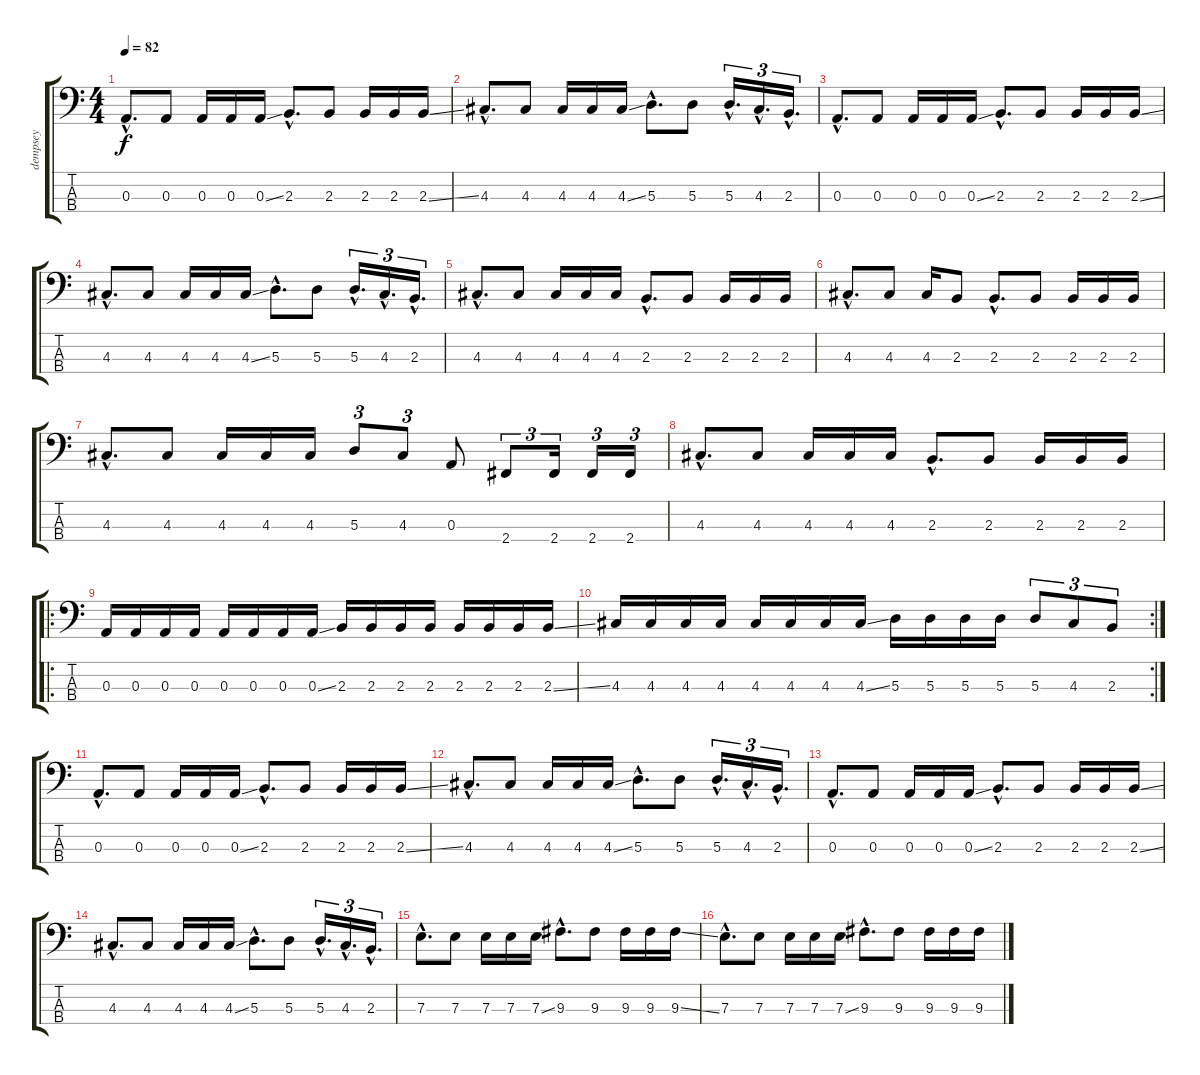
\track ("dempsey" "dempsey") {instrument electricbassfinger}
\staff {score tabs}
\tuning (G2 D2 A1 E1) {hide}
\ts (4 4)
\tempo 82
\clef f4
\ks c
0.3{hac}.8{d dy f} 0.3.8 0.3.16 0.3.16 0.3{ss}.16 2.3{hac}.8{d} 2.3.8 2.3.16 2.3.16 2.3{ss}.16 |
4.3{hac}.8{d} 4.3.8 4.3.16 4.3.16 4.3{ss}.16 5.3{hac}.8{d} 5.3.8 5.3{hac}.16{d tu (3 2)} 4.3{hac}.16{d tu (3 2)} 2.3{hac}.16{d tu (3 2)} |
0.3{hac}.8{d} 0.3.8 0.3.16 0.3.16 0.3{ss}.16 2.3{hac}.8{d} 2.3.8 2.3.16 2.3.16 2.3{ss}.16 |
4.3{hac}.8{d} 4.3.8 4.3.16 4.3.16 4.3{ss}.16 5.3{hac}.8{d} 5.3.8 5.3{hac}.16{d tu (3 2)} 4.3{hac}.16{d tu (3 2)} 2.3{hac}.16{d tu (3 2)} |
4.3{hac}.8{d} 4.3.8 4.3.16 4.3.16 4.3.16 2.3{hac}.8{d} 2.3.8 2.3.16 2.3.16 2.3.16 |
4.3{hac}.8{d} 4.3.8 4.3.16 2.3.8 2.3{hac}.8{d} 2.3.8 2.3.16 2.3.16 2.3.16 |
4.3{hac}.8{d} 4.3.8 4.3.16 4.3.16 4.3.16 5.3.8{tu (3 2)} 4.3.8{tu (3 2)} 0.3.8 2.4.8{tu (3 2)} 2.4.16{tu (3 2)} 2.4.16{tu (3 2)} 2.4.16{tu (3 2)} |
4.3{hac}.8{d} 4.3.8 4.3.16 4.3.16 4.3.16 2.3{hac}.8{d} 2.3.8 2.3.16 2.3.16 2.3.16 |
\ro
0.3.16 0.3.16 0.3.16 0.3.16 0.3.16 0.3.16 0.3.16 0.3{ss}.16 2.3.16 2.3.16 2.3.16 2.3.16 2.3.16 2.3.16 2.3.16 2.3{ss}.16 |
\rc 2
4.3.16 4.3.16 4.3.16 4.3.16 4.3.16 4.3.16 4.3.16 4.3{ss}.16 5.3.16 5.3.16 5.3.16 5.3.16 5.3.8{tu (3 2)} 4.3.8{tu (3 2)} 2.3.8{tu (3 2)} |
0.3{hac}.8{d} 0.3.8 0.3.16 0.3.16 0.3{ss}.16 2.3{hac}.8{d} 2.3.8 2.3.16 2.3.16 2.3{ss}.16 |
4.3{hac}.8{d} 4.3.8 4.3.16 4.3.16 4.3{ss}.16 5.3{hac}.8{d} 5.3.8 5.3{hac}.16{d tu (3 2)} 4.3{hac}.16{d tu (3 2)} 2.3{hac}.16{d tu (3 2)} |
0.3{hac}.8{d} 0.3.8 0.3.16 0.3.16 0.3{ss}.16 2.3{hac}.8{d} 2.3.8 2.3.16 2.3.16 2.3{ss}.16 |
4.3{hac}.8{d} 4.3.8 4.3.16 4.3.16 4.3{ss}.16 5.3{hac}.8{d} 5.3.8 5.3{hac}.16{d tu (3 2)} 4.3{hac}.16{d tu (3 2)} 2.3{hac}.16{d tu (3 2)} |
7.3{hac}.8{d} 7.3.8 7.3.16 7.3.16 7.3{ss}.16 9.3{hac}.8{d} 9.3.8 9.3.16 9.3.16 9.3{ss}.16 |
7.3{hac}.8{d} 7.3.8 7.3.16 7.3.16 7.3{ss}.16 9.3{hac}.8{d} 9.3.8 9.3.16 9.3.16 9.3{ss}.16
